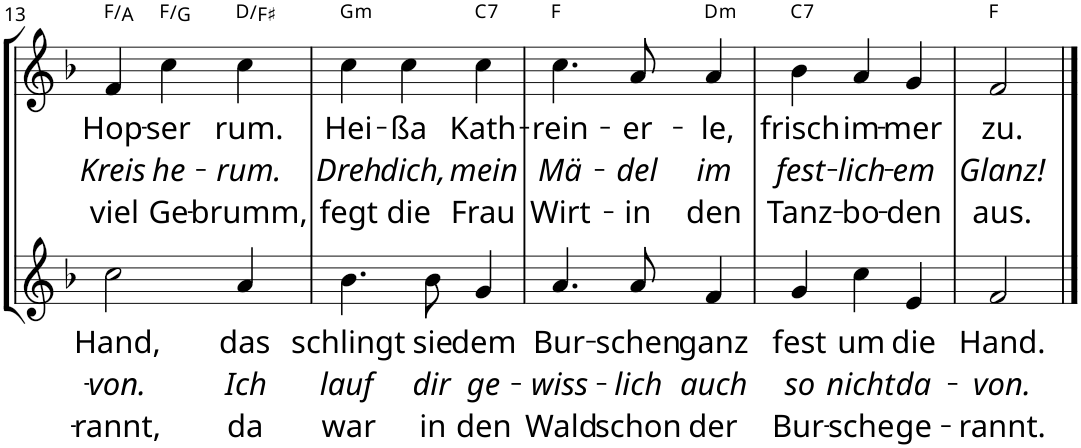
**kern	**text	**text	**text	**kern	**text	**text	**text	**harte
*part2	*part2	*part2	*part2	*part1	*part1	*part1	*part1	*part1
*staff2	*staff2	*staff2	*staff2	*staff1	*staff1	*staff1	*staff1	*
*I"P2	*	*	*	*I"P1	*	*	*	*
!!LO:PB:g=z
*clefG2	*	*	*	*clefG2	*	*	*	*
*k[b-]	*	*	*	*k[b-]	*	*	*	*
*M3/4	*	*	*	*M3/4	*	*	*	*
=13	=13	=13	=13	=13	=13	=13	=13	=13
!	!LO:LY:b	!LO:LY:b	!LO:LY:b	!	!LO:LY:b	!LO:LY:b	!LO:LY:b	!
2cc\	Hand,	-von.	-rannt,	4f/	Hop-	Kreis	viel	F:maj/3
!	!	!	!	!	!LO:LY:b	!LO:LY:b	!LO:LY:b	!
.	.	.	.	4cc\	-ser	he-	Ge-	F:maj/2
!	!LO:LY:b	!LO:LY:b	!LO:LY:b	!	!LO:LY:b	!LO:LY:b	!LO:LY:b	!
4a/	das	Ich	da	4cc\	rum.	-rum.	-brumm,	D:maj/3
=14	=14	=14	=14	=14	=14	=14	=14	=14
!	!LO:LY:b	!LO:LY:b	!LO:LY:b	!	!LO:LY:b	!LO:LY:b	!LO:LY:b	!LO:H:kt=m
4.b-\	schlingt	lauf	war	4cc\	Hei-	Dreh	fegt	G:min
!	!	!	!	!	!LO:LY:b	!LO:LY:b	!LO:LY:b	!
.	.	.	.	4cc\	-ßa	dich,	die	.
!	!LO:LY:b	!LO:LY:b	!LO:LY:b	!	!	!	!	!
8b-\	sie	dir	in	.	.	.	.	.
!	!LO:LY:b	!LO:LY:b	!LO:LY:b	!	!LO:LY:b	!LO:LY:b	!LO:LY:b	!LO:H:kt=7
4g/	dem	ge-	den	4cc\	Kath-	mein	Frau	C:7
=15	=15	=15	=15	=15	=15	=15	=15	=15
!	!LO:LY:b	!LO:LY:b	!LO:LY:b	!	!LO:LY:b	!LO:LY:b	!LO:LY:b	!
4.a/	Bur-	-wiss-	Wald	4.cc\	-rein-	Mä-	Wirt-	F:maj
!	!LO:LY:b	!LO:LY:b	!LO:LY:b	!	!LO:LY:b	!LO:LY:b	!LO:LY:b	!
8a/	-schen	-lich	schon	8a/	-er-	-del	-in	.
!	!LO:LY:b	!LO:LY:b	!LO:LY:b	!	!LO:LY:b	!LO:LY:b	!LO:LY:b	!LO:H:kt=m
4f/	ganz	auch	der	4a/	-le,	im	den	D:min
=16	=16	=16	=16	=16	=16	=16	=16	=16
!	!LO:LY:b	!LO:LY:b	!LO:LY:b	!	!LO:LY:b	!LO:LY:b	!LO:LY:b	!LO:H:kt=7
4g/	fest	so	Bur-	4b-\	frisch	fest-	Tanz-	C:7
!	!LO:LY:b	!LO:LY:b	!LO:LY:b	!	!LO:LY:b	!LO:LY:b	!LO:LY:b	!
4cc\	um	nicht	-sche	4a/	im-	-lich-	-bo-	.
!	!LO:LY:b	!LO:LY:b	!LO:LY:b	!	!LO:LY:b	!LO:LY:b	!LO:LY:b	!
4e/	die	da-	ge-	4g/	-mer	-em	-den	.
=17	=17	=17	=17	=17	=17	=17	=17	=17
!	!LO:LY:b	!LO:LY:b	!LO:LY:b	!	!LO:LY:b	!LO:LY:b	!LO:LY:b	!
2f/	Hand.	-von.	-rannt.	2f/	zu.	Glanz!	aus.	F:maj
==	==	==	==	==	==	==	==	==
*-	*-	*-	*-	*-	*-	*-	*-	*-
